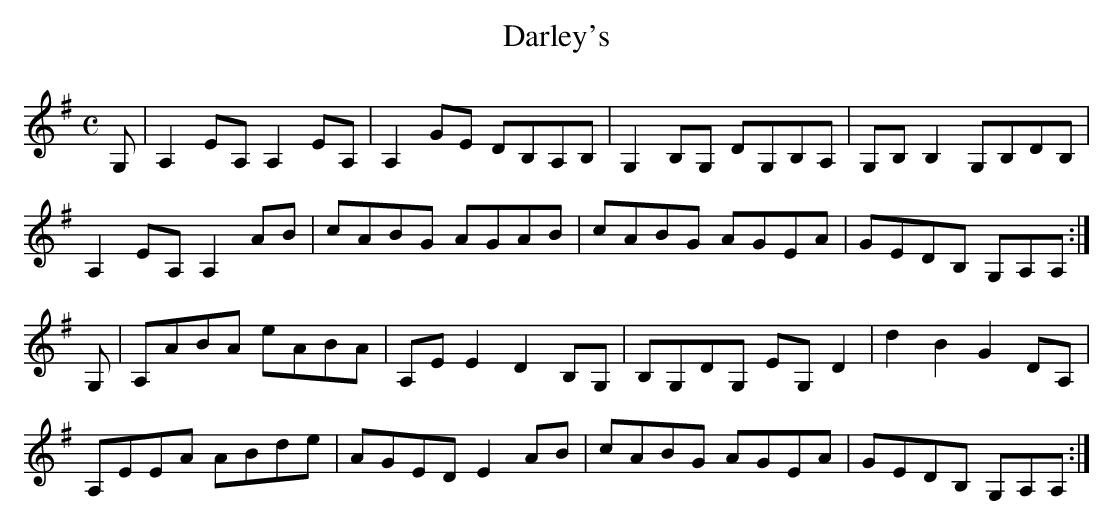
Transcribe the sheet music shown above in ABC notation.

X:1
T:Darley's
M:C
L:1/8
K:A Dorian
G,|A,2EA, A,2EA,|A,2GE DB,A,B,|G,2B,G, DG,B,A,|G,B,B,2 G,B,DB,|!
A,2EA, A,2AB|cABG AGAB|cABG AGEA|GEDB, G,A,A,:|!
G,|A,ABA eABA|A,EE2 D2B,G,|B,G,DG, EG,D2|d2B2 G2DA,|!
A,EEA ABde|AGED E2AB|cABG AGEA|GEDB, G,A,A,:|!
